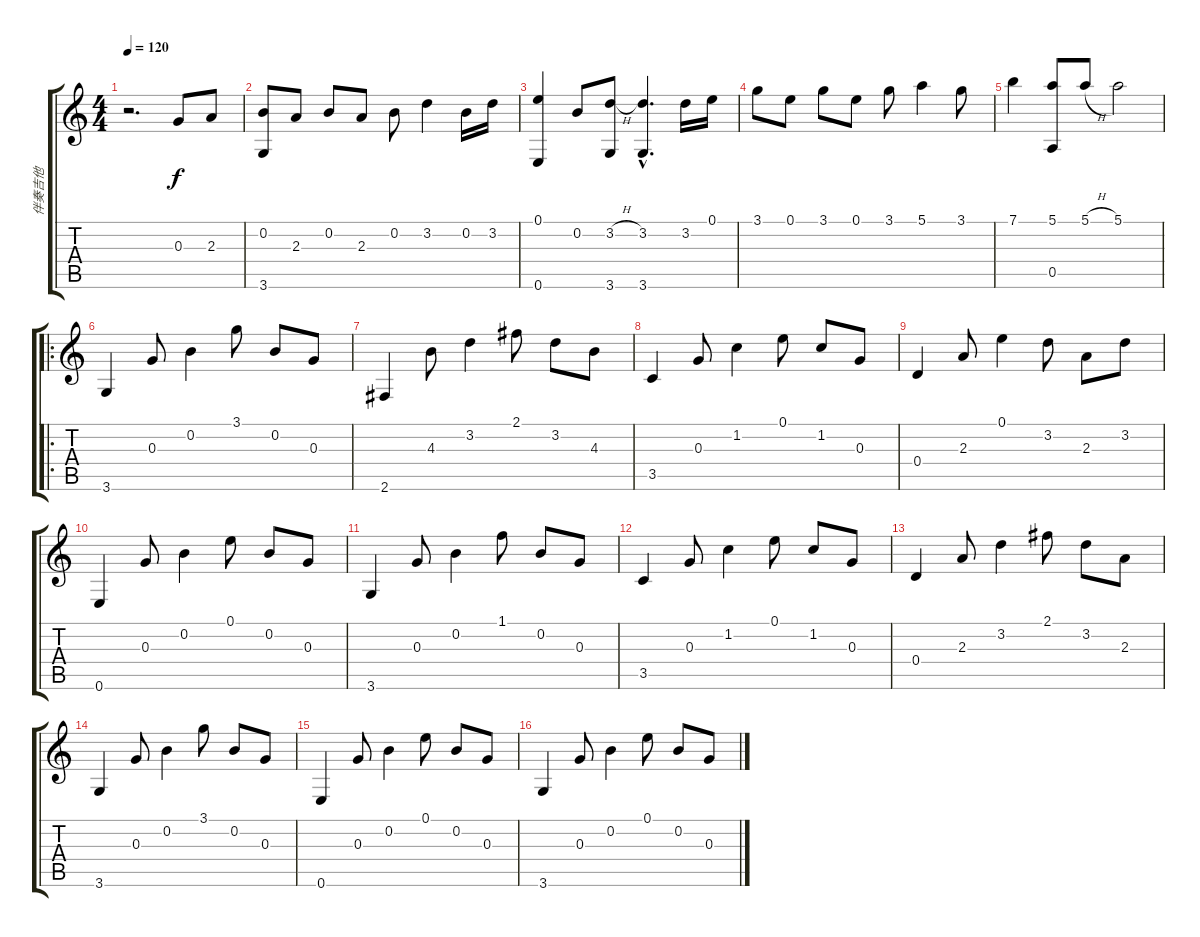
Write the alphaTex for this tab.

\track ("伴奏吉他" "伴奏吉他") {instrument acousticguitarsteel}
\staff {score tabs}
\tuning (E4 B3 G3 D3 A2 E2) {hide}
\ts (4 4)
\tempo 120
\clef g2
\ks c
r.2{d dy f instrument acousticguitarsteel} 0.3.8 2.3.8 |
(0.2 3.6).8 2.3.8 0.2.8 2.3.8 0.2.8 3.2.4 0.2.16 3.2.16 |
(0.1 0.6).4 0.2.8 (3.2{h} 3.6).8 (3.2{hac} 3.6{hac}).4{d} 3.2.16 0.1.16 |
3.1.8 0.1.8 3.1.8 0.1.8 3.1.8 5.1.4 3.1.8 |
7.1.4 (5.1 0.5).8 5.1{h}.8 5.1.2 |
\ro
3.6.4 0.3.8 0.2.4 3.1.8 0.2.8 0.3.8 |
2.6.4 4.3.8 3.2.4 2.1.8 3.2.8 4.3.8 |
3.5.4 0.3.8 1.2.4 0.1.8 1.2.8 0.3.8 |
0.4.4 2.3.8 0.1.4 3.2.8 2.3.8 3.2.8 |
0.6.4 0.3.8 0.2.4 0.1.8 0.2.8 0.3.8 |
3.6.4 0.3.8 0.2.4 1.1.8 0.2.8 0.3.8 |
3.5.4 0.3.8 1.2.4 0.1.8 1.2.8 0.3.8 |
0.4.4 2.3.8 3.2.4 2.1.8 3.2.8 2.3.8 |
3.6.4 0.3.8 0.2.4 3.1.8 0.2.8 0.3.8 |
0.6.4 0.3.8 0.2.4 0.1.8 0.2.8 0.3.8 |
3.6.4 0.3.8 0.2.4 0.1.8 0.2.8 0.3.8
